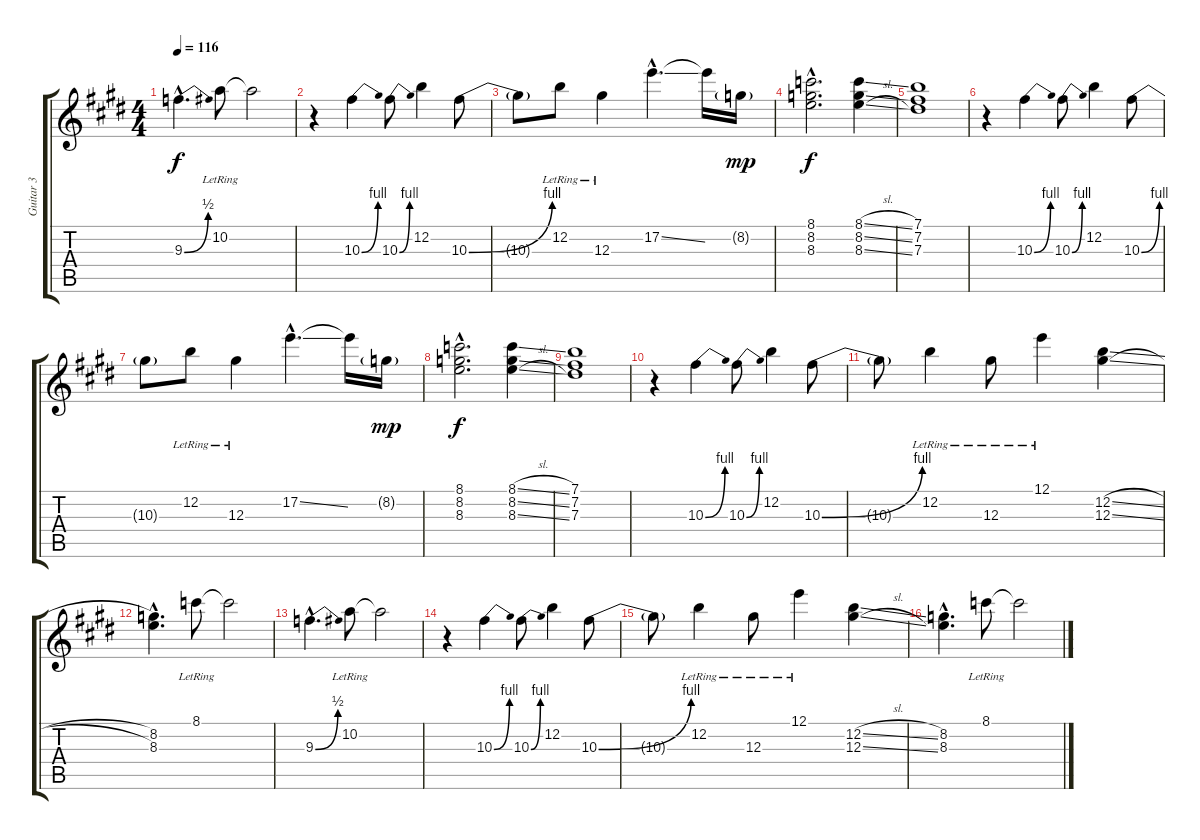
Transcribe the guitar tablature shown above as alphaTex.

\track ("Guitar 3" "Guitar 3") {instrument electricguitarjazz}
\staff {score tabs}
\tuning (E4 B3 Ab3 E3 B2 E2) {hide}
\ts (4 4)
\tempo 116
\clef g2
\ks e
9.3{be (bend 0 0 60 2) hac}.4{d dy f} 10.2{lr}.8 10.2{t}.2 |
r.4 10.3{be (bend 0 0 60 4)}.4 10.3{be (bend 0 0 60 4)}.8 12.2.4 10.3{be (bend 0 0 60 4)}.8 |
10.3{t}.8 12.2{lr}.8 12.3{lr}.4 17.2{ss hac}.4{d} 17.2{t}.16 8.2{g}.16{dy mp} |
(8.1{hac} 8.2{hac} 8.3{hac}).2{d dy f} (8.1{sl} 8.2{sl} 8.3{sl}).4 |
(7.1 7.2 7.3).1 |
r.4 10.3{be (bend 0 0 60 4)}.4 10.3{be (bend 0 0 60 4)}.8 12.2.4 10.3{be (bend 0 0 60 4)}.8 |
10.3{t}.8 12.2{lr}.8 12.3{lr}.4 17.2{ss hac}.4{d} 17.2{t}.16 8.2{g}.16{dy mp} |
(8.1{hac} 8.2{hac} 8.3{hac}).2{d dy f} (8.1{sl} 8.2{sl} 8.3{sl}).4 |
(7.1 7.2 7.3).1 |
r.4 10.3{be (bend 0 0 60 4)}.4 10.3{be (bend 0 0 60 4)}.8 12.2.4 10.3{be (bend 0 0 60 4)}.8 |
10.3{t}.8 12.2{lr}.4 12.3{lr}.8 12.1{lr}.4 (12.2{sl} 12.3{sl}).4 |
(8.2{hac} 8.3{hac}).4{d} 8.1{lr}.8 8.1{t}.2 |
9.3{be (bend 0 0 60 2) hac}.4{d} 10.2{lr}.8 10.2{t}.2 |
r.4 10.3{be (bend 0 0 60 4)}.4 10.3{be (bend 0 0 60 4)}.8 12.2.4 10.3{be (bend 0 0 60 4)}.8 |
10.3{t}.8 12.2{lr}.4 12.3{lr}.8 12.1{lr}.4 (12.2{sl} 12.3{sl}).4 |
(8.2{hac} 8.3{hac}).4{d} 8.1{lr}.8 8.1{t}.2
